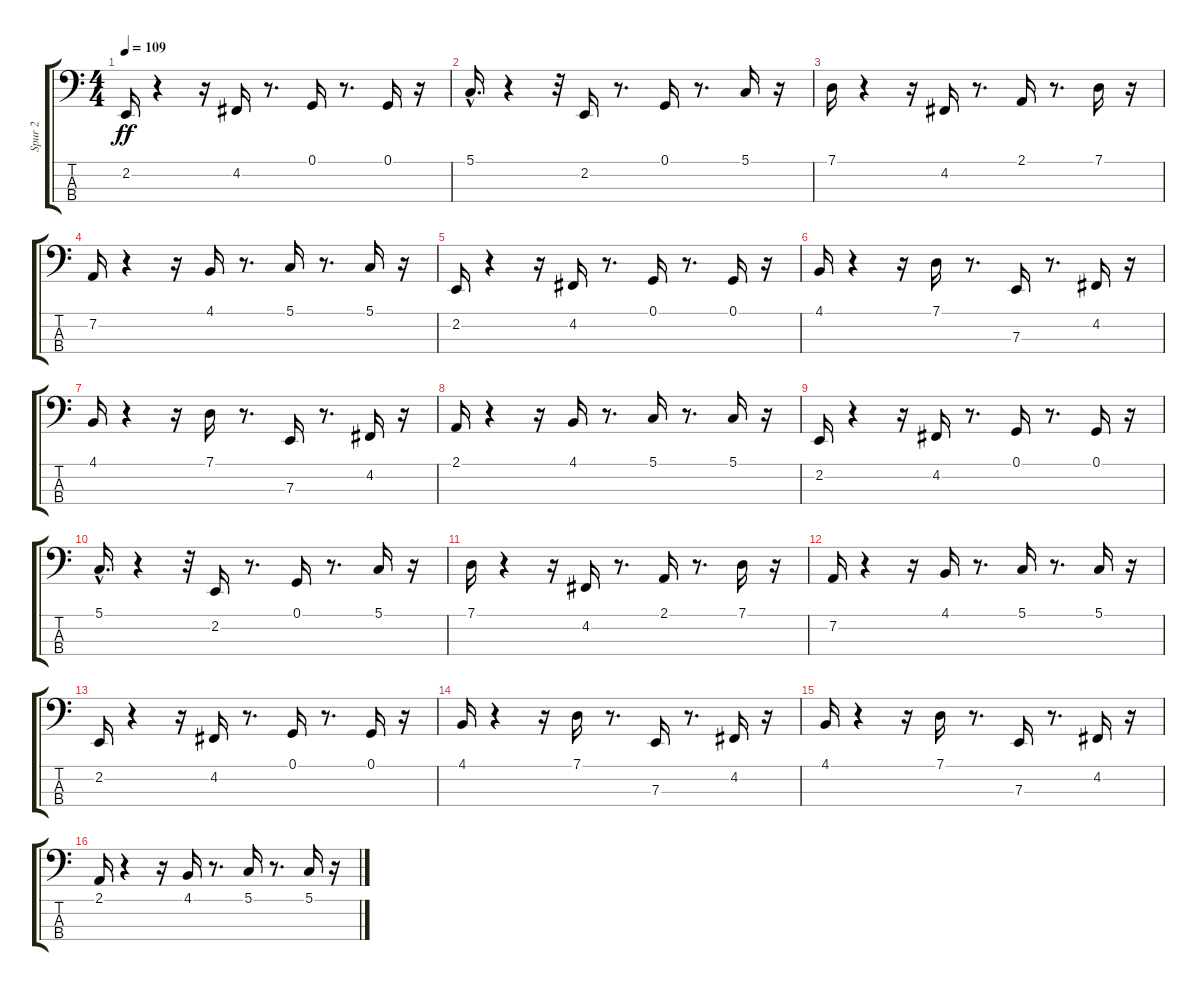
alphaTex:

\track ("Spur 2" "Spur 2") {instrument acousticgrandpiano}
\staff {score tabs}
\tuning (G2 D2 A1 E1) {hide}
\ts (4 4)
\tempo 109
\clef f4
\ks c
2.2.16{dy ff} r.4 r.16 4.2.16 r.8{d} 0.1.16 r.8{d} 0.1.16 r.16 |
5.1{hac}.16{d} r.4 r.32 2.2.16 r.8{d} 0.1.16 r.8{d} 5.1.16 r.16 |
7.1.16 r.4 r.16 4.2.16 r.8{d} 2.1.16 r.8{d} 7.1.16 r.16 |
7.2.16 r.4 r.16 4.1.16 r.8{d} 5.1.16 r.8{d} 5.1.16 r.16 |
2.2.16 r.4 r.16 4.2.16 r.8{d} 0.1.16 r.8{d} 0.1.16 r.16 |
4.1.16 r.4 r.16 7.1.16 r.8{d} 7.3.16 r.8{d} 4.2.16 r.16 |
4.1.16 r.4 r.16 7.1.16 r.8{d} 7.3.16 r.8{d} 4.2.16 r.16 |
2.1.16 r.4 r.16 4.1.16 r.8{d} 5.1.16 r.8{d} 5.1.16 r.16 |
2.2.16 r.4 r.16 4.2.16 r.8{d} 0.1.16 r.8{d} 0.1.16 r.16 |
5.1{hac}.16{d} r.4 r.32 2.2.16 r.8{d} 0.1.16 r.8{d} 5.1.16 r.16 |
7.1.16 r.4 r.16 4.2.16 r.8{d} 2.1.16 r.8{d} 7.1.16 r.16 |
7.2.16 r.4 r.16 4.1.16 r.8{d} 5.1.16 r.8{d} 5.1.16 r.16 |
2.2.16 r.4 r.16 4.2.16 r.8{d} 0.1.16 r.8{d} 0.1.16 r.16 |
4.1.16 r.4 r.16 7.1.16 r.8{d} 7.3.16 r.8{d} 4.2.16 r.16 |
4.1.16 r.4 r.16 7.1.16 r.8{d} 7.3.16 r.8{d} 4.2.16 r.16 |
2.1.16 r.4 r.16 4.1.16 r.8{d} 5.1.16 r.8{d} 5.1.16 r.16
